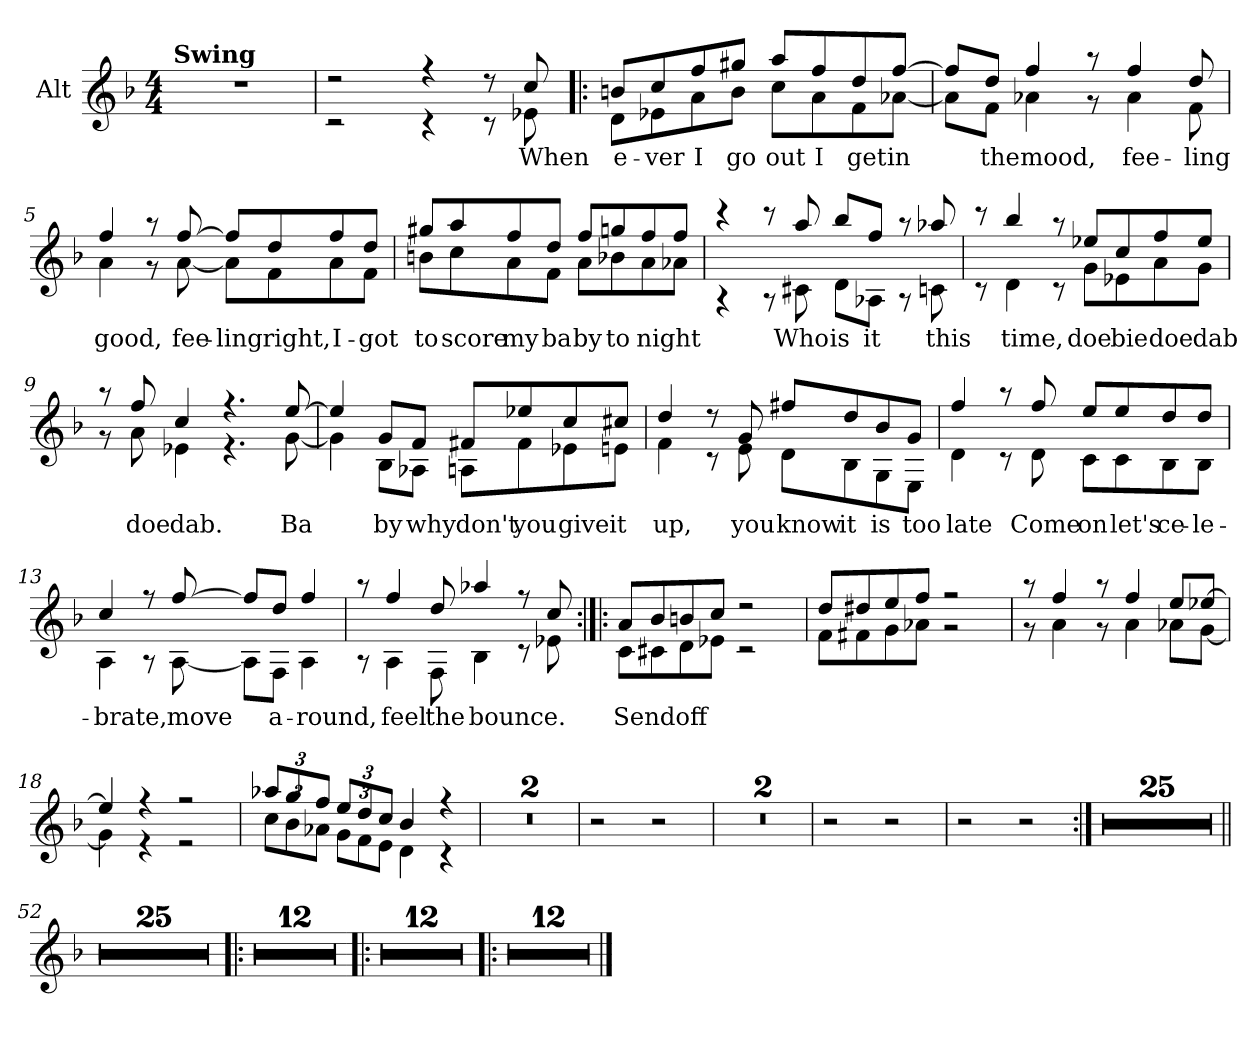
**kern	**text
*part1	*part1
*staff1	*staff1
*I"Alt	*
*I'A.	*
*clefG2	*
*k[b-]	*
*M4/4	*
*MM140	*
=1	=1
!LO:TX:B:t=Swing	!
1r	.
=2	=2
*^	*
2r	2r	.
4r	4r	.
8r	8r	.
!	!	!LO:LY:b
8cc/	8e-X\	When
=3!|:	=3!|:	=3!|:
!	!	!LO:LY:b
8bn/L	8d\L	e-
!	!	!LO:LY:b
8cc/	8e-X\	-ver
!	!	!LO:LY:b
8ff/	8a\	I
!	!	!LO:LY:b
8gg#X/J	8b\J	go
!	!	!LO:LY:b
8aa/L	8cc\L	out
!	!	!LO:LY:b
8ff/	8a\	I
!	!	!LO:LY:b
8dd/	8f\	get
!	!	!LO:LY:b
[8ff/J	[8a-X\J	in
=4	=4	=4
8ff/L]	8a-\L]	.
!	!	!LO:LY:b
8dd/J	8f\J	the
!	!	!LO:LY:b
4ff/	4a-X\	mood,
8r	8r	.
!	!	!LO:LY:b
4ff/	4a-\	fee-
!	!	!LO:LY:b
8dd/	8f\	-ling
=5	=5	=5
!	!	!LO:LY:b
4ff/	4a\	good,
8r	8r	.
!	!	!LO:LY:b
[8ff/	[8a\	fee-
!	!	!LO:LY:b
8ff/L]	8a\L]	-ling
!	!	!LO:LY:b
8dd/	8f\	right,
!	!	!LO:LY:b
8ff/	8a\	I-
!	!	!LO:LY:b
8dd/J	8f\J	-got
!!LO:LB:g=z	!!
=6	=6	=6
!	!	!LO:LY:b
8gg#X/L	8bn\L	to
!	!	!LO:LY:b
8aa/	8cc\	score
!	!	!LO:LY:b
8ff/	8a\	my
!	!	!LO:LY:b
8dd/J	8f\J	ba
!	!	!LO:LY:b
8ff/L	8a\L	by
!	!	!LO:LY:b
8ggn/	8b-X\	to
!	!	!LO:LY:b
8ff/	8a\	night
8ff/J	8a-X\J	.
!!LO:LB:g=z	!!
=7	=7	=7
4r	4r	.
8r	8r	.
!	!	!LO:LY:b
8aa/	8c#X\	Who
!	!	!LO:LY:b
8bb-/L	8d\L	is
!	!	!LO:LY:b
8ff/J	8A-X\J	it
8r	8r	.
!	!	!LO:LY:b
8aa-X/	8cn\	this
=8	=8	=8
8r	8r	.
!	!	!LO:LY:b
4bb-/	4d\	time,
8r	8r	.
!	!	!LO:LY:b
8ee-X/L	8g\L	doe
!	!	!LO:LY:b
8cc/	8e-X\	bie
!	!	!LO:LY:b
8ff/	8a\	doe
!	!	!LO:LY:b
8ee-/J	8g\J	dab
=9	=9	=9
8r	8r	.
!	!	!LO:LY:b
8ff/	8a\	doe
!	!	!LO:LY:b
4cc/	4e-X\	dab.
4.r	4.r	.
!	!	!LO:LY:b
[8ee/	[8g\	Ba
=10	=10	=10
4ee/]	4g\]	.
!	!	!LO:LY:b
8g/L	8B-\L	by
!	!	!LO:LY:b
8f/J	8A-X\J	why
!	!	!LO:LY:b
8f#X/L	8An\L	don't
!	!	!LO:LY:b
8ee-X/	8f#\	you
!	!	!LO:LY:b
8cc/	8e-X\	give
!	!	!LO:LY:b
8cc#X/J	8en\J	it
!!LO:LB:g=z	!!
=11	=11	=11
!	!	!LO:LY:b
4dd/	4f\	up,
8r	8r	.
!	!	!LO:LY:b
8g/	8e\	you
!	!	!LO:LY:b
8ff#X/L	8d\L	know
!	!	!LO:LY:b
8dd/	8B-\	it
!	!	!LO:LY:b
8b-/	8G\	is
!	!	!LO:LY:b
8g/J	8E\J	too
=12	=12	=12
!	!	!LO:LY:b
4ff/	4d\	late
8r	8r	.
!	!	!LO:LY:b
8ff/	8d\	Come
!	!	!LO:LY:b
8ee/L	8c\L	on
!	!	!LO:LY:b
8ee/	8c\	let's
!	!	!LO:LY:b
8dd/	8B-\	ce-
!	!	!LO:LY:b
8dd/J	8B-\J	-le-
=13	=13	=13
!	!	!LO:LY:b
4cc/	4A\	-brate,
8r	8r	.
!	!	!LO:LY:b
[8ff/	[8A\	move
8ff/L]	8A\L]	.
!	!	!LO:LY:b
8dd/J	8F\J	a-
!	!	!LO:LY:b
4ff/	4A\	-round,
=14	=14	=14
8r	8r	.
!	!	!LO:LY:b
4ff/	4A\	feel
!	!	!LO:LY:b
8dd/	8F\	the
!	!	!LO:LY:b
4aa-X/	4B-\	bounce.
8r	8r	.
8cc/	8e-X\	.
!!LO:LB:g=z	!!
=15:|!|:	=15:|!|:	=15:|!|:
!	!	!LO:LY:b
8a/L	8c\L	Sendoff
8b-/	8c#X\	.
8bn/	8d\	.
8cc/J	8e-X\J	.
2r	2r	.
=16	=16	=16
8dd/L	8f\L	.
8dd#X/	8f#X\	.
8ee/	8g\	.
8ff/J	8a-X\J	.
2r	2r	.
=17	=17	=17
8r	8r	.
4ff/	4a\	.
8r	8r	.
4ff/	4a\	.
8ee/L	8a-X\L	.
[8ee-X/J	[8g\J	.
=18	=18	=18
4ee-/]	4g\]	.
4r	4r	.
2r	2r	.
!!LO:LB:g=z	!!
=19	=19	=19
*Xbrackettup	*	*
12aa-X/L	12cc\L	.
12gg/	12b-\	.
12ff/J	12a-X\J	.
12ee/L	12g\L	.
12dd/	12f\	.
12cc/J	12e\J	.
4b-/	4d\	.
4r	4r	.
*v	*v	*
=20	=20
1r	.
=21	=21
1r	.
=22	=22
2r	.
2r	.
!!LO:LB:g=z
=23	=23
1r	.
=24	=24
1r	.
=25	=25
2r	.
2r	.
=26	=26
2r	.
2r	.
!!LO:PB:g=z
=27:|!	=27:|!
1r	.
=28	=28
1r	.
=29	=29
1r	.
=30	=30
1r	.
=31	=31
1r	.
=32	=32
1r	.
=33	=33
1r	.
=34	=34
1r	.
=35	=35
1r	.
!!LO:LB:g=z
=36	=36
1r	.
=37	=37
1r	.
=38	=38
1r	.
=39	=39
1r	.
=40	=40
1r	.
=41	=41
1r	.
=42	=42
1r	.
=43	=43
1r	.
!!LO:LB:g=z
=44	=44
1r	.
=45	=45
1r	.
=46	=46
1r	.
=47	=47
1r	.
!!LO:LB:g=z
=48	=48
1r	.
=49	=49
1r	.
=50	=50
1r	.
=51	=51
1r	.
!!LO:LB:g=z
=52||	=52||
1r	.
=53	=53
1r	.
=54	=54
1r	.
=55	=55
1r	.
=56	=56
1r	.
=57	=57
1r	.
=58	=58
1r	.
=59	=59
1r	.
=60	=60
1r	.
!!LO:LB:g=z
=61	=61
1r	.
=62	=62
1r	.
=63	=63
1r	.
=64	=64
1r	.
!!LO:LB:g=z
=65	=65
1r	.
=66	=66
1r	.
=67	=67
1r	.
=68	=68
1r	.
!!LO:LB:g=z
=69	=69
1r	.
=70	=70
1r	.
=71	=71
1r	.
=72	=72
1r	.
!!LO:LB:g=z
=73	=73
1r	.
=74	=74
1r	.
=75	=75
1r	.
=76	=76
1r	.
!!LO:LB:g=z
=77!|:	=77!|:
1r	.
=78	=78
1r	.
=79	=79
1r	.
=80	=80
1r	.
!!LO:LB:g=z
=81	=81
1r	.
=82	=82
1r	.
=83	=83
1r	.
=84	=84
1r	.
!!LO:PB:g=z
=85	=85
1r	.
=86	=86
1r	.
=87	=87
1r	.
=88	=88
1r	.
!!LO:LB:g=z
=89!|:	=89!|:
1r	.
=90	=90
1r	.
=91	=91
1r	.
=92	=92
1r	.
!!LO:LB:g=z
=93	=93
1r	.
=94	=94
1r	.
=95	=95
1r	.
=96	=96
1r	.
!!LO:LB:g=z
=97	=97
1r	.
=98	=98
1r	.
=99	=99
1r	.
=100	=100
1r	.
!!LO:LB:g=z
=101!|:	=101!|:
1r	.
=102	=102
1r	.
=103	=103
1r	.
=104	=104
1r	.
!!LO:LB:g=z
=105	=105
1r	.
=106	=106
1r	.
=107	=107
1r	.
=108	=108
1r	.
!!LO:LB:g=z
=109	=109
1r	.
=110	=110
1r	.
=111	=111
1r	.
=112	=112
1r	.
==	==
*-	*-
